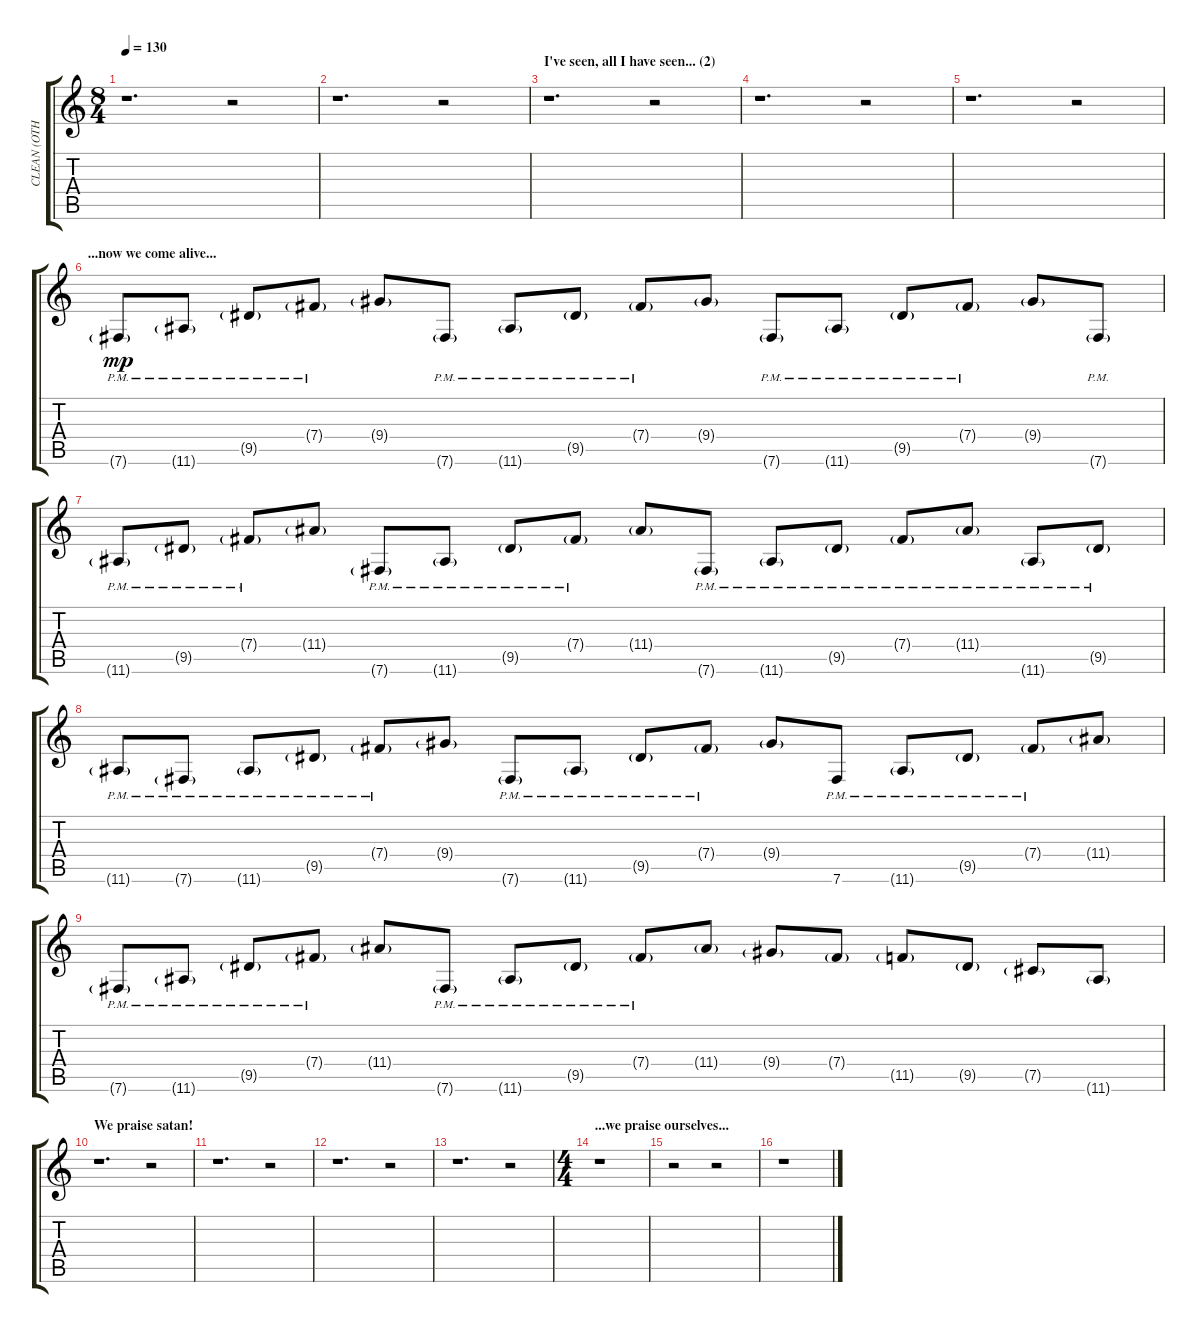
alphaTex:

\track ("CLEAN (OTHER)" "CLEAN (OTH") {instrument acousticguitarsteel}
\staff {score tabs}
\tuning (Eb4 B3 Gb3 B2 Gb2 B1) {hide}
\ts (8 4)
\tempo 130
\clef g2
\ks c
r.1{d dy mp} r.2 |
r.1{d} r.2 |
\section ("" "I've seen, all I have seen... (2)")
r.1{d} r.2 |
r.1{d} r.2 |
r.1{d} r.2 |
\section ("" "...now we come alive...")
7.6{g pm}.8 11.6{g pm}.8 9.5{g pm}.8 7.4{g pm}.8 9.4{g}.8 7.6{g pm}.8 11.6{g pm}.8 9.5{g pm}.8 7.4{g pm}.8 9.4{g}.8 7.6{g pm}.8 11.6{g pm}.8 9.5{g pm}.8 7.4{g pm}.8 9.4{g}.8 7.6{g pm}.8 |
11.6{g pm}.8 9.5{g pm}.8 7.4{g pm}.8 11.4{g}.8 7.6{g pm}.8 11.6{g pm}.8 9.5{g pm}.8 7.4{g pm}.8 11.4{g}.8 7.6{g pm}.8 11.6{g pm}.8 9.5{g pm}.8 7.4{g pm}.8 11.4{g pm}.8 11.6{g pm}.8 9.5{g pm}.8 |
11.6{g pm}.8 7.6{g pm}.8 11.6{g pm}.8 9.5{g pm}.8 7.4{g pm}.8 9.4{g}.8 7.6{g pm}.8 11.6{g pm}.8 9.5{g pm}.8 7.4{g pm}.8 9.4{g}.8 7.6{pm}.8 11.6{g pm}.8 9.5{g pm}.8 7.4{g pm}.8 11.4{g}.8 |
7.6{g pm}.8 11.6{g pm}.8 9.5{g pm}.8 7.4{g pm}.8 11.4{g}.8 7.6{g pm}.8 11.6{g pm}.8 9.5{g pm}.8 7.4{g pm}.8 11.4{g}.8 9.4{g}.8 7.4{g}.8 11.5{g}.8 9.5{g}.8 7.5{g}.8 11.6{g}.8 |
\section ("" "We praise satan!")
r.1{d} r.2 |
r.1{d} r.2 |
r.1{d} r.2 |
r.1{d} r.2 |
\ts (4 4)
\section ("" "...we praise ourselves...")
r.1 |
r.2 r.2 |
r.1
